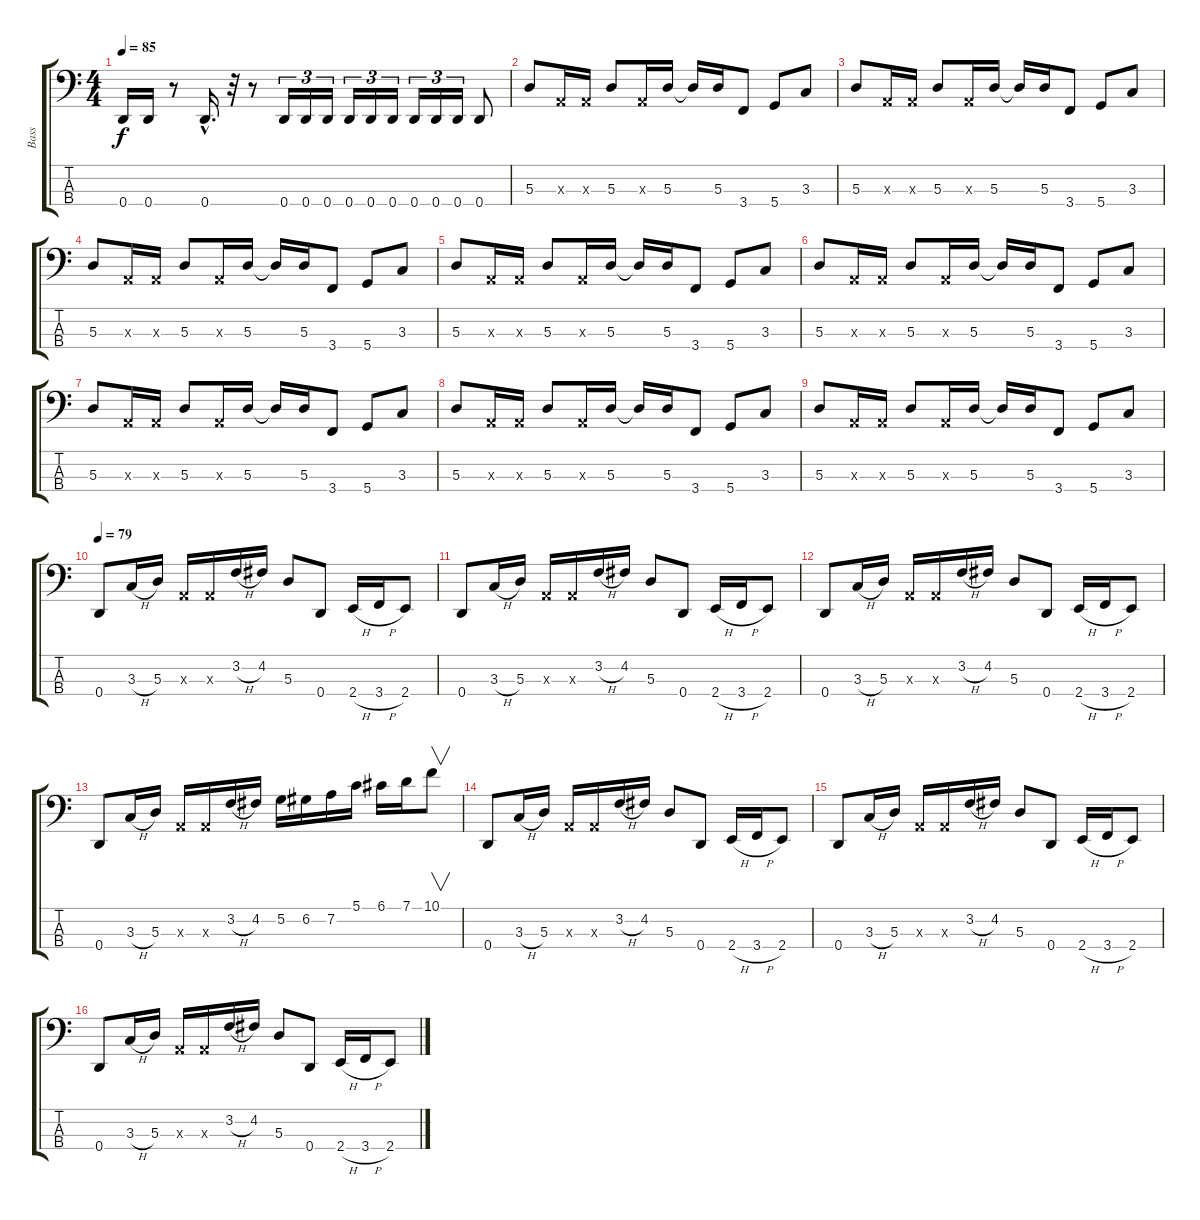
\track ("Bass" "Bass") {instrument electricbasspick}
\staff {score tabs}
\tuning (G2 D2 A1 D1) {hide}
\ts (4 4)
\tempo 85
\clef f4
\ks c
0.4.16{dy f} 0.4.16 r.8 0.4{hac}.16{d} r.32 r.8 0.4.16{tu (3 2)} 0.4.16{tu (3 2)} 0.4.16{tu (3 2)} 0.4.16{tu (3 2)} 0.4.16{tu (3 2)} 0.4.16{tu (3 2)} 0.4.16{tu (3 2)} 0.4.16{tu (3 2)} 0.4.16{tu (3 2)} 0.4.8 |
5.3.8 0.3{x}.16 0.3{x}.16 5.3.8 0.3{x}.16 5.3.16 5.3{t}.16 5.3.16 3.4.8 5.4.8 3.3.8 |
5.3.8 0.3{x}.16 0.3{x}.16 5.3.8 0.3{x}.16 5.3.16 5.3{t}.16 5.3.16 3.4.8 5.4.8 3.3.8 |
5.3.8 0.3{x}.16 0.3{x}.16 5.3.8 0.3{x}.16 5.3.16 5.3{t}.16 5.3.16 3.4.8 5.4.8 3.3.8 |
5.3.8 0.3{x}.16 0.3{x}.16 5.3.8 0.3{x}.16 5.3.16 5.3{t}.16 5.3.16 3.4.8 5.4.8 3.3.8 |
5.3.8 0.3{x}.16 0.3{x}.16 5.3.8 0.3{x}.16 5.3.16 5.3{t}.16 5.3.16 3.4.8 5.4.8 3.3.8 |
5.3.8 0.3{x}.16 0.3{x}.16 5.3.8 0.3{x}.16 5.3.16 5.3{t}.16 5.3.16 3.4.8 5.4.8 3.3.8 |
5.3.8 0.3{x}.16 0.3{x}.16 5.3.8 0.3{x}.16 5.3.16 5.3{t}.16 5.3.16 3.4.8 5.4.8 3.3.8 |
5.3.8 0.3{x}.16 0.3{x}.16 5.3.8 0.3{x}.16 5.3.16 5.3{t}.16 5.3.16 3.4.8 5.4.8 3.3.8 |
\tempo 79
0.4.8 3.3{h}.16 5.3.16 0.3{x}.16 0.3{x}.16 3.2{h}.16 4.2.16 5.3.8 0.4.8 2.4{h}.16 3.4{h}.16 2.4.8 |
0.4.8 3.3{h}.16 5.3.16 0.3{x}.16 0.3{x}.16 3.2{h}.16 4.2.16 5.3.8 0.4.8 2.4{h}.16 3.4{h}.16 2.4.8 |
0.4.8 3.3{h}.16 5.3.16 0.3{x}.16 0.3{x}.16 3.2{h}.16 4.2.16 5.3.8 0.4.8 2.4{h}.16 3.4{h}.16 2.4.8 |
0.4.8 3.3{h}.16 5.3.16 0.3{x}.16 0.3{x}.16 3.2{h}.16 4.2.16 5.2.16 6.2.16 7.2.16 5.1.16 6.1.16 7.1.16 10.1.8{v} |
0.4.8 3.3{h}.16 5.3.16 0.3{x}.16 0.3{x}.16 3.2{h}.16 4.2.16 5.3.8 0.4.8 2.4{h}.16 3.4{h}.16 2.4.8 |
0.4.8 3.3{h}.16 5.3.16 0.3{x}.16 0.3{x}.16 3.2{h}.16 4.2.16 5.3.8 0.4.8 2.4{h}.16 3.4{h}.16 2.4.8 |
0.4.8 3.3{h}.16 5.3.16 0.3{x}.16 0.3{x}.16 3.2{h}.16 4.2.16 5.3.8 0.4.8 2.4{h}.16 3.4{h}.16 2.4.8
